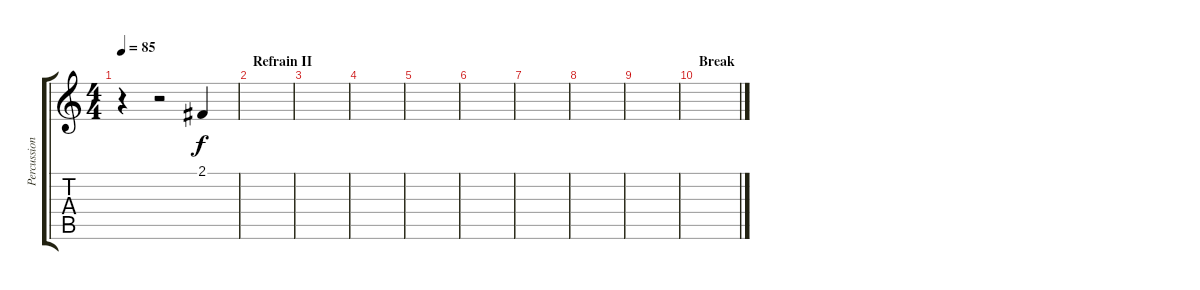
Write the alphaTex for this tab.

\track ("Percussions" "Percussion") {instrument reversecymbal}
\staff {score tabs}
\tuning (E4 B3 G3 D3 A2 E2) {hide}
\ts (4 4)
\tempo 85
\clef g2
\ks c
r.4{dy f} r.2 2.1.4{volume 13} |
\section ("" "Refrain II")
|
|
|
|
|
|
|
|
\section ("" "Break")
